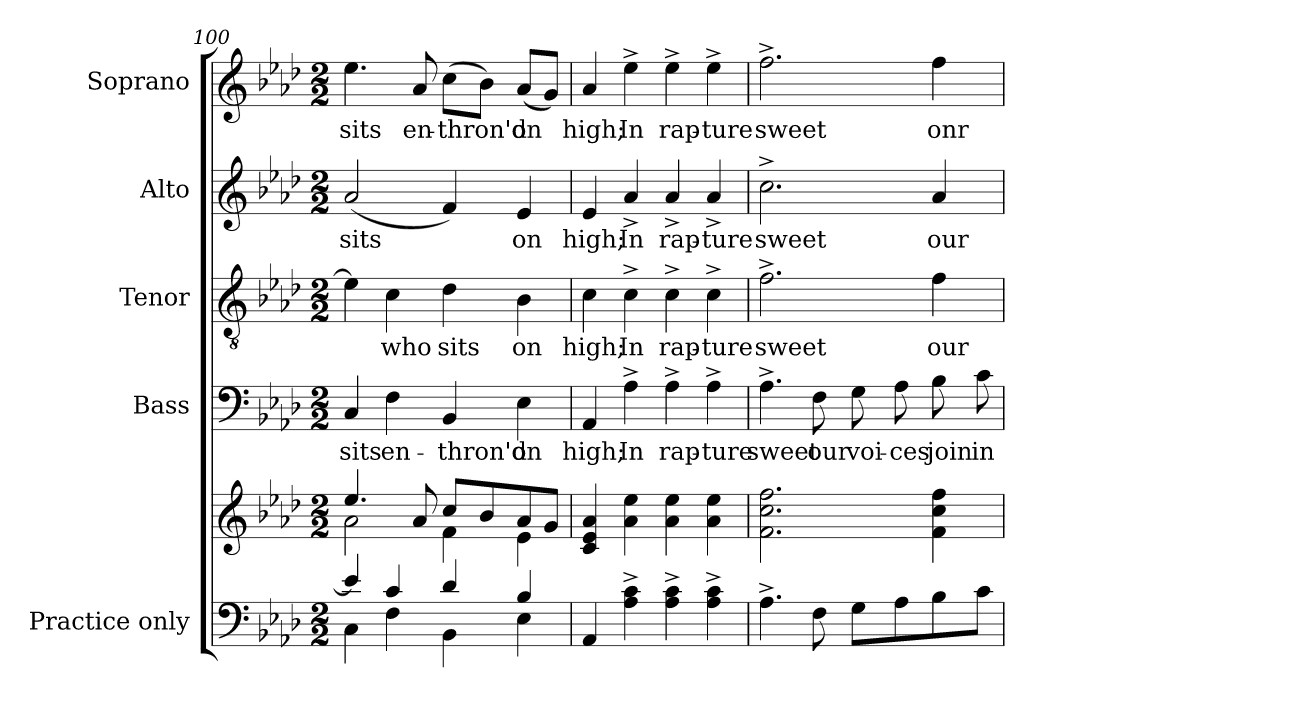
**kern	**kern	**kern	**text	**kern	**text	**kern	**text	**kern	**text
*part5	*part5	*part4	*part4	*part3	*part3	*part2	*part2	*part1	*part1
*staff6	*staff5	*staff4	*staff4	*staff3	*staff3	*staff2	*staff2	*staff1	*staff1
*I"Practice only	*	*I"Bass	*	*I"Tenor	*	*I"Alto	*	*I"Soprano	*
*	*	*I'B	*	*I'T	*	*I'A	*	*I'S	*
!!LO:LB:g=z
*clefF4	*clefG2	*clefF4	*	*clefGv2	*	*clefG2	*	*clefG2	*
*k[b-e-a-d-]	*k[b-e-a-d-]	*k[b-e-a-d-]	*	*k[b-e-a-d-]	*	*k[b-e-a-d-]	*	*k[b-e-a-d-]	*
*A-:	*A-:	*A-:	*	*A-:	*	*A-:	*	*A-:	*
*M2/2	*M2/2	*M2/2	*	*M2/2	*	*M2/2	*	*M2/2	*
=100	=100	=100	=100	=100	=100	=100	=100	=100	=100
*^	*^	*	*	*	*	*	*	*	*
!	!	!	!	!	!LO:LY:b	!	!	!	!LO:LY:b	!	!LO:LY:b
4e-/]	4C\	4.ee-/	2a-\	4C	sits	4e-]	.	(<2a-	sits	4.ee-	sits
!	!	!	!	!	!LO:LY:b	!	!LO:LY:b	!	!	!	!
4c/	4F\	.	.	4F	en-	4c	who	.	.	.	.
!	!	!	!	!	!	!	!	!	!	!	!LO:LY:b
.	.	8a-	.	.	.	.	.	.	.	8a-	en-
!	!	!	!	!	!LO:LY:b	!	!LO:LY:b	!	!	!	!LO:LY:b
4d-/	4BB-\	8ccL	4f\	4BB-	-thron'd	4d-	sits	4f)	.	(>8ccL	-thron'd
.	.	8b-	.	.	.	.	.	.	.	8b-J)	.
!	!	!	!	!	!LO:LY:b	!	!LO:LY:b	!	!LO:LY:b	!	!LO:LY:b
4B-/	4E-\	8a-	4e-\	4E-	on	4B-	on	4e-	on	(<8a-L	on
.	.	8gJ	.	.	.	.	.	.	.	8gJ)	.
=101	=101	=101	=101	=101	=101	=101	=101	=101	=101	=101	=101
!	!	!	!	!	!LO:LY:b	!	!LO:LY:b	!	!LO:LY:b	!	!LO:LY:b
4AA-	2ryy	4c 4e- 4a-	2ryy	4AA-	high;	4c	high;	4e-	high;	4a-	high;
!	!	!	!	!	!LO:LY:b	!	!LO:LY:b	!	!LO:LY:b	!	!LO:LY:b
4A-^ 4c^	.	4a- 4ee-	.	4A-^	In	4c^	In	4a-^	In	4ee-^	In
!	!	!	!	!	!LO:LY:b	!	!LO:LY:b	!	!LO:LY:b	!	!LO:LY:b
4A-^ 4c^	2ryy	4a- 4ee-	2ryy	4A-^	rap-	4c^	rap-	4a-^	rap-	4ee-^	rap-
!	!	!	!	!	!LO:LY:b	!	!LO:LY:b	!	!LO:LY:b	!	!LO:LY:b
4A-^ 4c^	.	4a- 4ee-	.	4A-^	-ture	4c^	-ture	4a-^	-ture	4ee-^	-ture
=102	=102	=102	=102	=102	=102	=102	=102	=102	=102	=102	=102
!	!	!	!	!	!LO:LY:b	!	!LO:LY:b	!	!LO:LY:b	!	!LO:LY:b
4.A-^	2ryy	2.f 2.cc 2.ff	2ryy	4.A-^	sweet	2.f^	sweet	2.cc^	sweet	2.ff^	sweet
!	!	!	!	!	!LO:LY:b	!	!	!	!	!	!
8F	.	.	.	8F	our	.	.	.	.	.	.
!	!	!	!	!	!LO:LY:b	!	!	!	!	!	!
8GL	2ryy	.	2ryy	8G	voi-	.	.	.	.	.	.
!	!	!	!	!	!LO:LY:b	!	!	!	!	!	!
8A-	.	.	.	8A-	-ces	.	.	.	.	.	.
!	!	!	!	!	!LO:LY:b	!	!LO:LY:b	!	!LO:LY:b	!	!LO:LY:b
8B-	.	4f 4cc 4ff	.	8B-	join	4f	our	4a-	our	4ff	onr
!	!	!	!	!	!LO:LY:b	!	!	!	!	!	!
8cJ	.	.	.	8c	in	.	.	.	.	.	.
*v	*v	*	*	*	*	*	*	*	*	*	*
*	*v	*v	*	*	*	*	*	*	*	*
=	=	=	=	=	=	=	=	=	=
*-	*-	*-	*-	*-	*-	*-	*-	*-	*-
